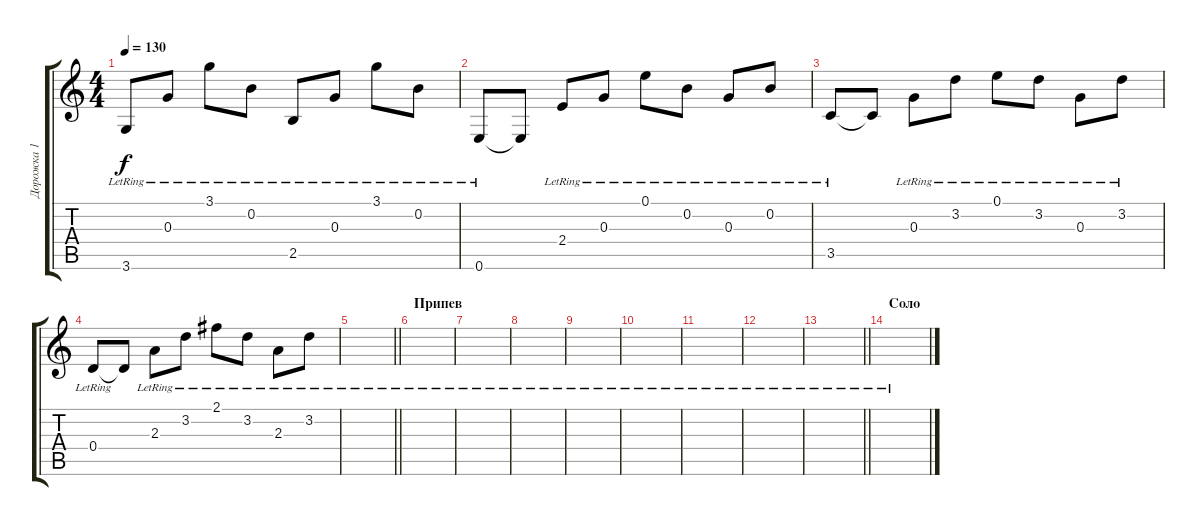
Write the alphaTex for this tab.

\track ("Дорожка 1" "Дорожка 1") {instrument acousticguitarsteel}
\staff {score tabs}
\tuning (E4 B3 G3 D3 A2 E2) {hide}
\ts (4 4)
\tempo 130
\clef g2
\ks c
3.6{lr}.8{dy f} 0.3{lr}.8 3.1{lr}.8 0.2{lr}.8 2.5{lr}.8 0.3{lr}.8 3.1{lr}.8 0.2{lr}.8 |
0.6{lr}.8 0.6{t}.8 2.4{lr}.8 0.3{lr}.8 0.1{lr}.8 0.2{lr}.8 0.3{lr}.8 0.2{lr}.8 |
3.5{lr}.8 3.5{t}.8 0.3{lr}.8 3.2{lr}.8 0.1{lr}.8 3.2{lr}.8 0.3{lr}.8 3.2{lr}.8 |
0.4{lr}.8 0.4{t}.8 2.3{lr}.8 3.2{lr}.8 2.1{lr}.8 3.2{lr}.8 2.3{lr}.8 3.2{lr}.8 |
\barLineRight lightlight
|
\section ("" "Припев")
|
|
|
|
|
|
|
\barLineRight lightlight
|
\section ("" "Соло")
